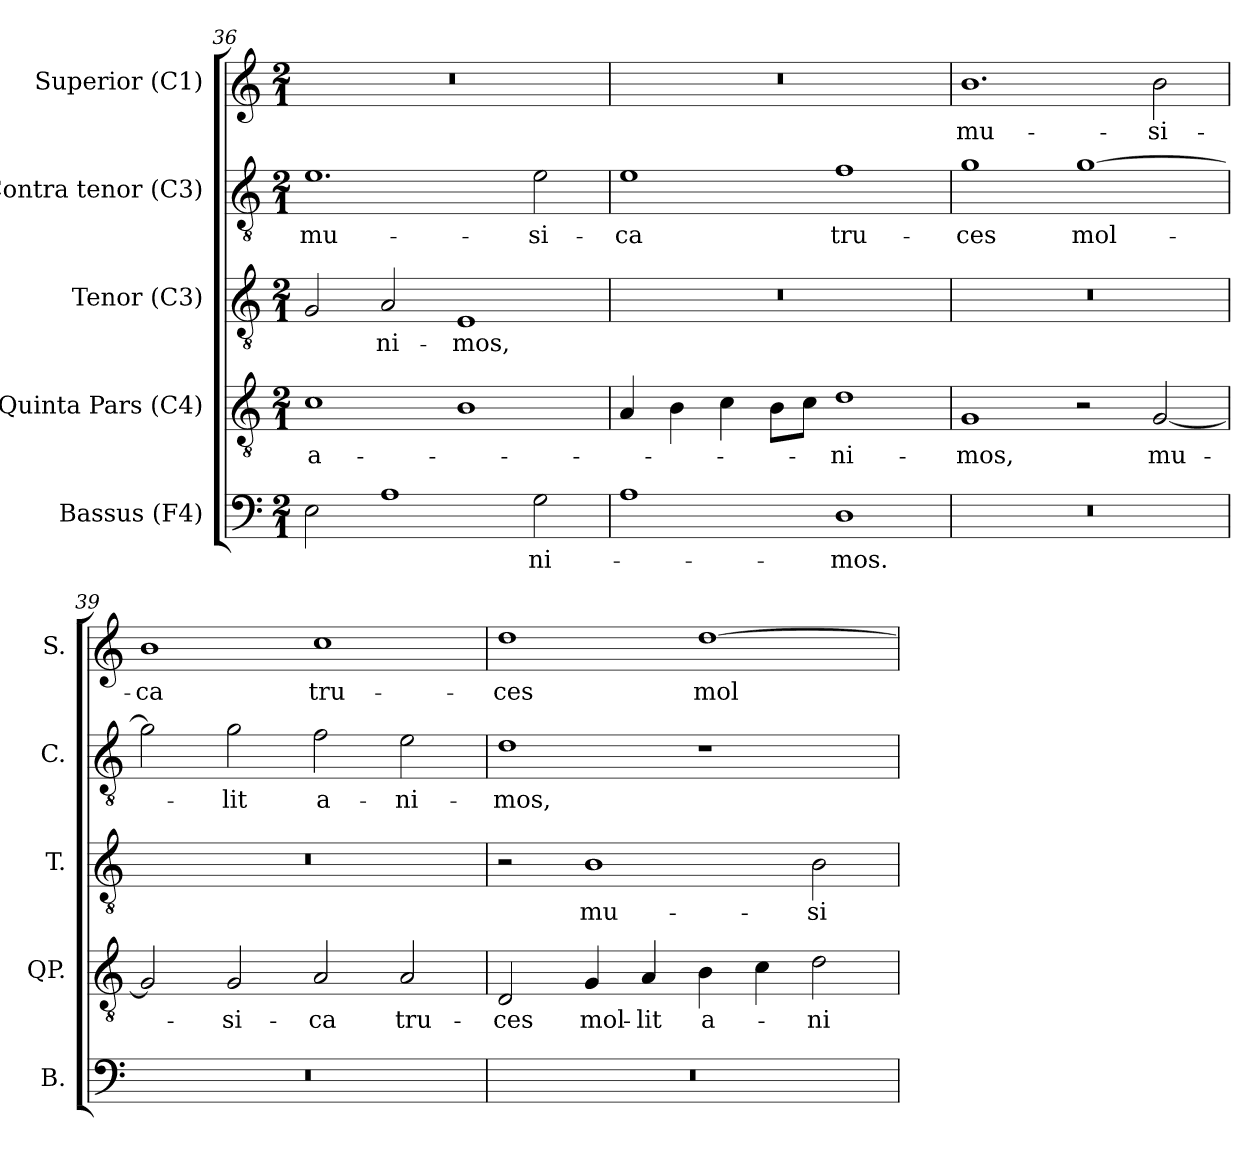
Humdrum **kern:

**kern	**text	**kern	**text	**kern	**text	**kern	**text	**kern	**text
*part5	*part5	*part4	*part4	*part3	*part3	*part2	*part2	*part1	*part1
*staff5	*staff5	*staff4	*staff4	*staff3	*staff3	*staff2	*staff2	*staff1	*staff1
*I"Bassus (F4)	*	*I"Quinta Pars (C4)	*	*I"Tenor (C3)	*	*I"Contra tenor (C3)	*	*I"Superior (C1)	*
*I'B.	*	*I'QP.	*	*I'T.	*	*I'C.	*	*I'S.	*
!!LO:LB:g=z
*clefF4	*	*clefGv2	*	*clefGv2	*	*clefGv2	*	*clefG2	*
*	*	*	*	*ITrd7c12	*	*ITrd7c12	*	*	*
*k[]	*	*k[]	*	*k[]	*	*k[]	*	*k[]	*
*C:	*	*C:	*	*C:	*	*C:	*	*C:	*
*M2/1	*	*M2/1	*	*M2/1	*	*M2/1	*	*M2/1	*
=36	=36	=36	=36	=36	=36	=36	=36	=36	=36
!	!	!	!LO:LY:b:color=#000000	!	!	!	!	!	!
!	!	!	!	!	!	!	!LO:LY:b:color=#000000	!LO:N:vis=1	!
2Ei\	.	1ci	a-	2GGi/	.	1.Ei	mu-	0r	.
!	!	!	!	!	!LO:LY:b:color=#000000	!	!	!	!
1Ai	.	.	.	2AAi/	-ni-	.	.	.	.
!	!	!	!	!	!LO:LY:b:color=#000000	!	!	!	!
.	.	1Bi	.	1EEi	-mos,	.	.	.	.
!	!LO:LY:b:color=#000000	!	!	!	!	!	!	!	!
!	!	!	!	!	!	!	!LO:LY:b:color=#000000	!	!
2Gi\	-ni-	.	.	.	.	2Ei\	-si-	.	.
=37	=37	=37	=37	=37	=37	=37	=37	=37	=37
!	!	!	!	!LO:N:vis=1	!	!	!	!	!
!	!	!	!	!	!	!	!LO:LY:b:color=#000000	!LO:N:vis=1	!
1Ai	.	4Ai/	.	0r	.	1Ei	-ca	0r	.
.	.	4Bi\	.	.	.	.	.	.	.
.	.	4ci\	.	.	.	.	.	.	.
.	.	8Bi\L	.	.	.	.	.	.	.
.	.	8ci\J	.	.	.	.	.	.	.
!	!LO:LY:b:color=#000000	!	!	!	!	!	!	!	!
!	!	!	!LO:LY:b:color=#000000	!	!	!	!	!	!
!	!	!	!	!	!	!	!LO:LY:b:color=#000000	!	!
1Di	-mos.	1di	-ni-	.	.	1Fi	tru-	.	.
=38	=38	=38	=38	=38	=38	=38	=38	=38	=38
!LO:N:vis=1	!	!	!	!	!	!	!	!	!
!	!	!	!LO:LY:b:color=#000000	!LO:N:vis=1	!	!	!	!	!
!	!	!	!	!	!	!	!LO:LY:b:color=#000000	!	!
!	!	!	!	!	!	!	!	!	!LO:LY:b:color=#000000
0r	.	1Gi	-mos,	0r	.	1Gi	-ces	1.bi	mu-
!	!	!	!	!	!	!	!LO:LY:b:color=#000000	!	!
.	.	2r	.	.	.	[1Gi	mol-	.	.
!	!	!	!LO:LY:b:color=#000000	!	!	!	!	!	!
!	!	!	!	!	!	!	!	!	!LO:LY:b:color=#000000
.	.	[2Gi/	mu-	.	.	.	.	2bi\	-si-
=39	=39	=39	=39	=39	=39	=39	=39	=39	=39
!LO:N:vis=1	!	!	!	!LO:N:vis=1	!	!	!	!	!
!	!	!	!	!	!	!	!	!	!LO:LY:b:color=#000000
0r	.	2Gi/]	.	0r	.	2Gi\]	.	1bi	-ca
!	!	!	!LO:LY:b:color=#000000	!	!	!	!	!	!
!	!	!	!	!	!	!	!LO:LY:b:color=#000000	!	!
.	.	2Gi/	-si-	.	.	2Gi\	-lit	.	.
!	!	!	!LO:LY:b:color=#000000	!	!	!	!	!	!
!	!	!	!	!	!	!	!LO:LY:b:color=#000000	!	!
!	!	!	!	!	!	!	!	!	!LO:LY:b:color=#000000
.	.	2Ai/	-ca	.	.	2Fi\	a-	1cci	tru-
!	!	!	!LO:LY:b:color=#000000	!	!	!	!	!	!
!	!	!	!	!	!	!	!LO:LY:b:color=#000000	!	!
.	.	2Ai/	tru-	.	.	2Ei\	-ni-	.	.
=40	=40	=40	=40	=40	=40	=40	=40	=40	=40
!LO:N:vis=1	!	!	!	!	!	!	!	!	!
!	!	!	!LO:LY:b:color=#000000	!	!	!	!	!	!
!	!	!	!	!	!	!	!LO:LY:b:color=#000000	!	!
!	!	!	!	!	!	!	!	!	!LO:LY:b:color=#000000
0r	.	2Di/	-ces	2r	.	1Di	-mos,	1ddi	-ces
!	!	!	!LO:LY:b:color=#000000	!	!	!	!	!	!
!	!	!	!	!	!LO:LY:b:color=#000000	!	!	!	!
.	.	4Gi/	mol-	1BBi	mu-	.	.	.	.
!	!	!	!LO:LY:b:color=#000000	!	!	!	!	!	!
.	.	4Ai/	-lit	.	.	.	.	.	.
!	!	!	!LO:LY:b:color=#000000	!	!	!	!	!	!
!	!	!	!	!	!	!	!	!	!LO:LY:b:color=#000000
.	.	4Bi\	a-	.	.	1r	.	[1ddi	mol-
.	.	4ci\	.	.	.	.	.	.	.
!	!	!	!LO:LY:b:color=#000000	!	!	!	!	!	!
!	!	!	!	!	!LO:LY:b:color=#000000	!	!	!	!
.	.	2di\	-ni-	2BBi\	-si-	.	.	.	.
=	=	=	=	=	=	=	=	=	=
*-	*-	*-	*-	*-	*-	*-	*-	*-	*-
